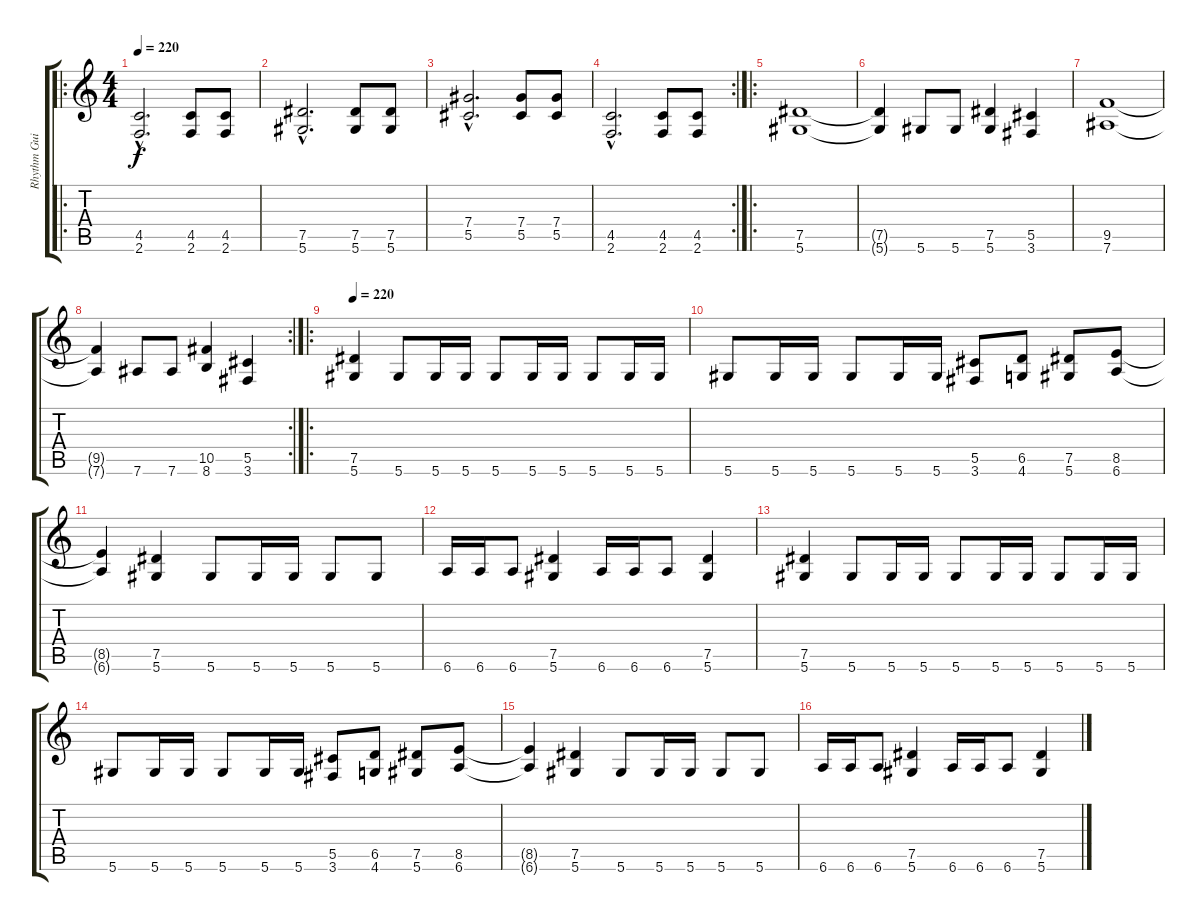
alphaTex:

\track ("Rhythm Guitar" "Rhythm Gui") {instrument distortionguitar}
\staff {score tabs}
\tuning (Eb4 Bb3 Gb3 Db3 Ab2 Eb2) {hide}
\ro
\ts (4 4)
\tempo 220
\tempo 145
\tempo 220
\clef g2
\ks c
(4.5{hac} 2.6{hac}).2{d dy f instrument distortionguitar} (4.5 2.6).8 (4.5 2.6).8 |
(7.5{hac} 5.6{hac}).2{d} (7.5 5.6).8 (7.5 5.6).8 |
(7.4{hac} 5.5{hac}).2{d} (7.4 5.5).8 (7.4 5.5).8 |
\rc 2
(4.5{hac} 2.6{hac}).2{d} (4.5 2.6).8 (4.5 2.6).8 |
\ro
(7.5 5.6).1 |
(7.5{t} 5.6{t}).4 5.6.8 5.6.8 (7.5 5.6).4 (5.5 3.6).4 |
(9.5 7.6).1 |
\rc 2
(9.5{t} 7.6{t}).4 7.6.8 7.6.8 (10.5 8.6).4 (5.5 3.6).4 |
\ro
\tempo 220
(7.5 5.6).4 5.6.8 5.6.16 5.6.16 5.6.8 5.6.16 5.6.16 5.6.8 5.6.16 5.6.16 |
5.6.8 5.6.16 5.6.16 5.6.8 5.6.16 5.6.16 (5.5 3.6).8 (6.5 4.6).8 (7.5 5.6).8 (8.5 6.6).8 |
(8.5{t} 6.6{t}).4 (7.5 5.6).4 5.6.8 5.6.16 5.6.16 5.6.8 5.6.8 |
6.6.16 6.6.16 6.6.8 (7.5 5.6).4 6.6.16 6.6.16 6.6.8 (7.5 5.6).4 |
(7.5 5.6).4 5.6.8 5.6.16 5.6.16 5.6.8 5.6.16 5.6.16 5.6.8 5.6.16 5.6.16 |
5.6.8 5.6.16 5.6.16 5.6.8 5.6.16 5.6.16 (5.5 3.6).8 (6.5 4.6).8 (7.5 5.6).8 (8.5 6.6).8 |
(8.5{t} 6.6{t}).4 (7.5 5.6).4 5.6.8 5.6.16 5.6.16 5.6.8 5.6.8 |
6.6.16 6.6.16 6.6.8 (7.5 5.6).4 6.6.16 6.6.16 6.6.8 (7.5 5.6).4
